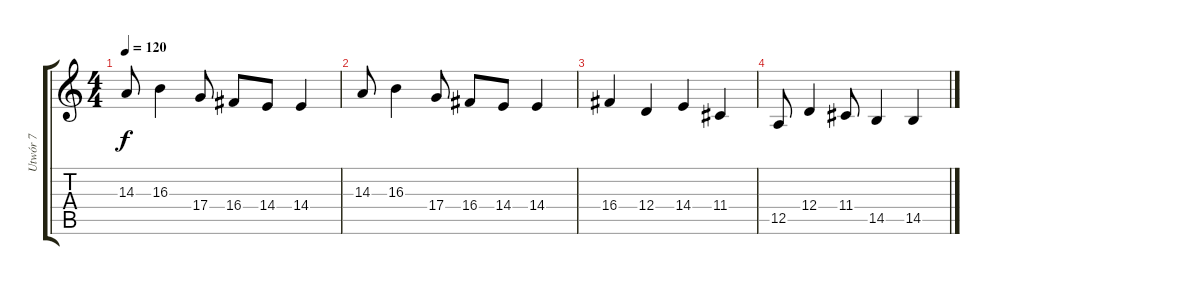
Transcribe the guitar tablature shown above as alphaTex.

\track ("Utwór 7" "Utwór 7") {instrument violin}
\staff {score tabs}
\tuning (E4 B3 G3 D3 A2 E2) {hide}
\ts (4 4)
\tempo 120
\clef g2
\ks c
14.3.8{dy f} 16.3.4 17.4.8 16.4.8 14.4.8 14.4.4 |
14.3.8 16.3.4 17.4.8 16.4.8 14.4.8 14.4.4 |
16.4.4 12.4.4 14.4.4 11.4.4 |
12.5.8 12.4.4 11.4.8 14.5.4 14.5.4
